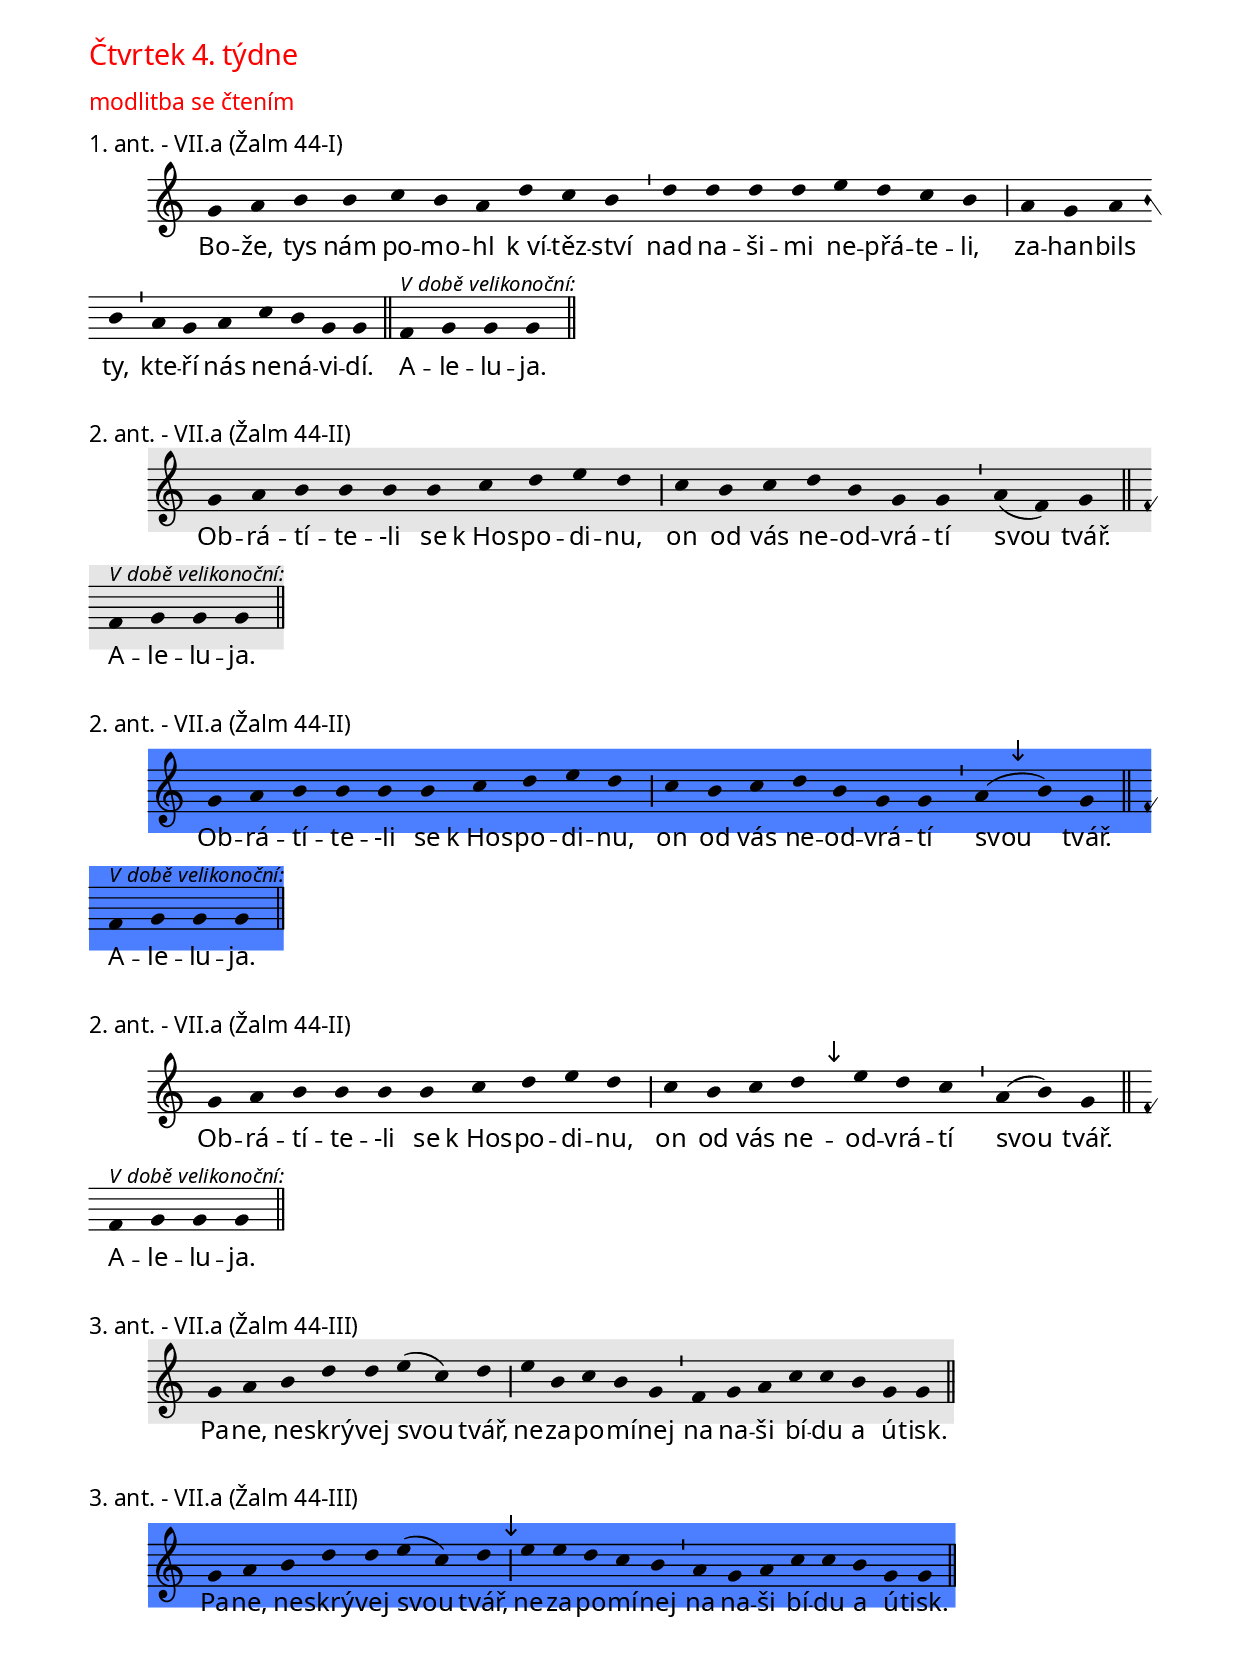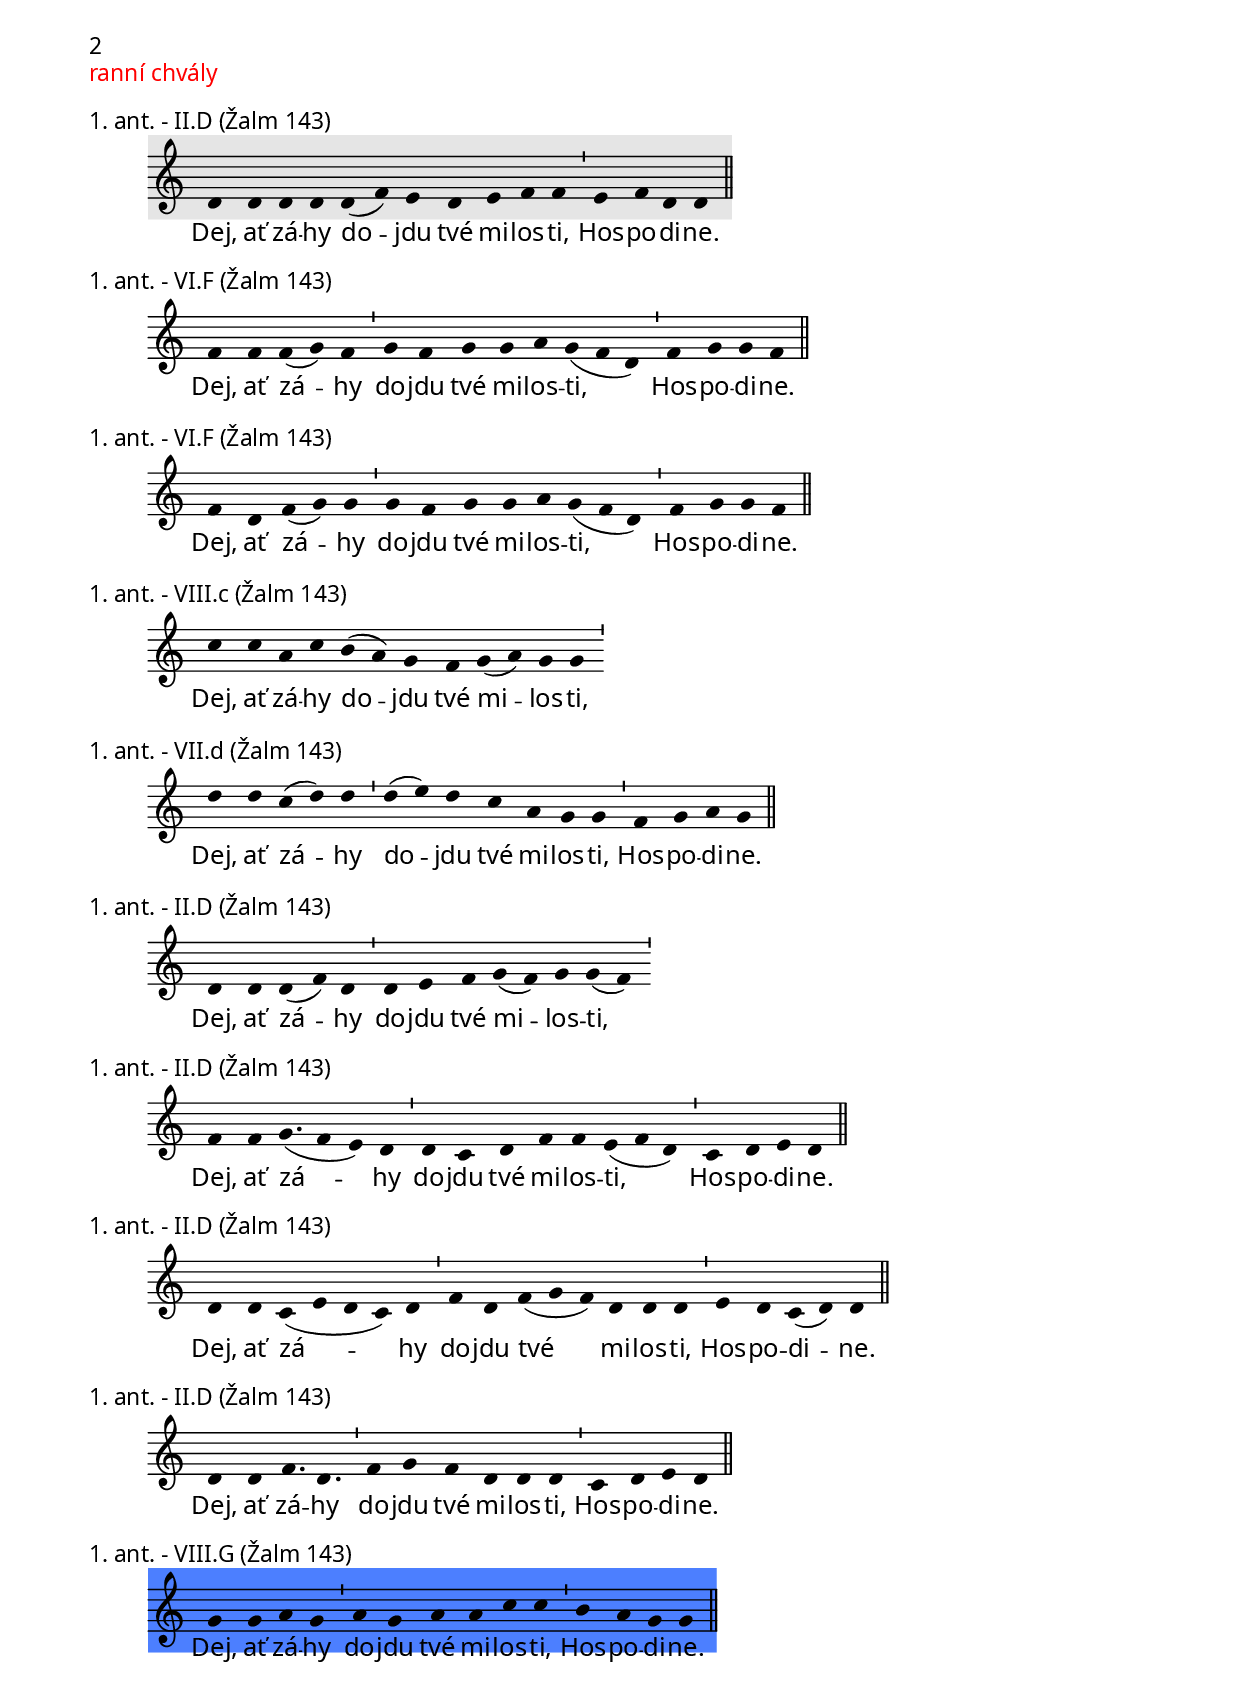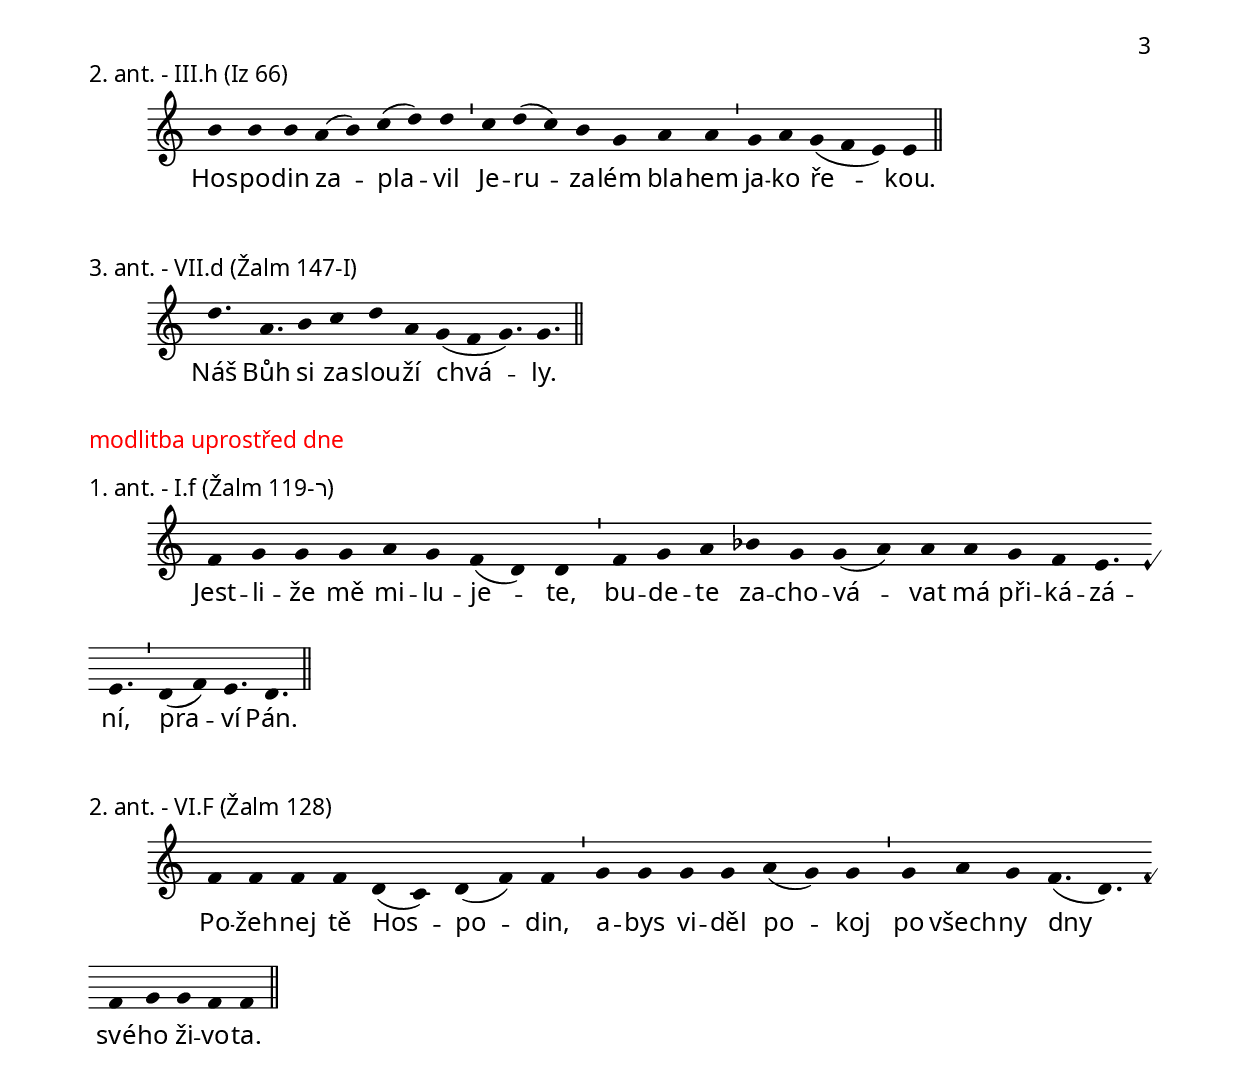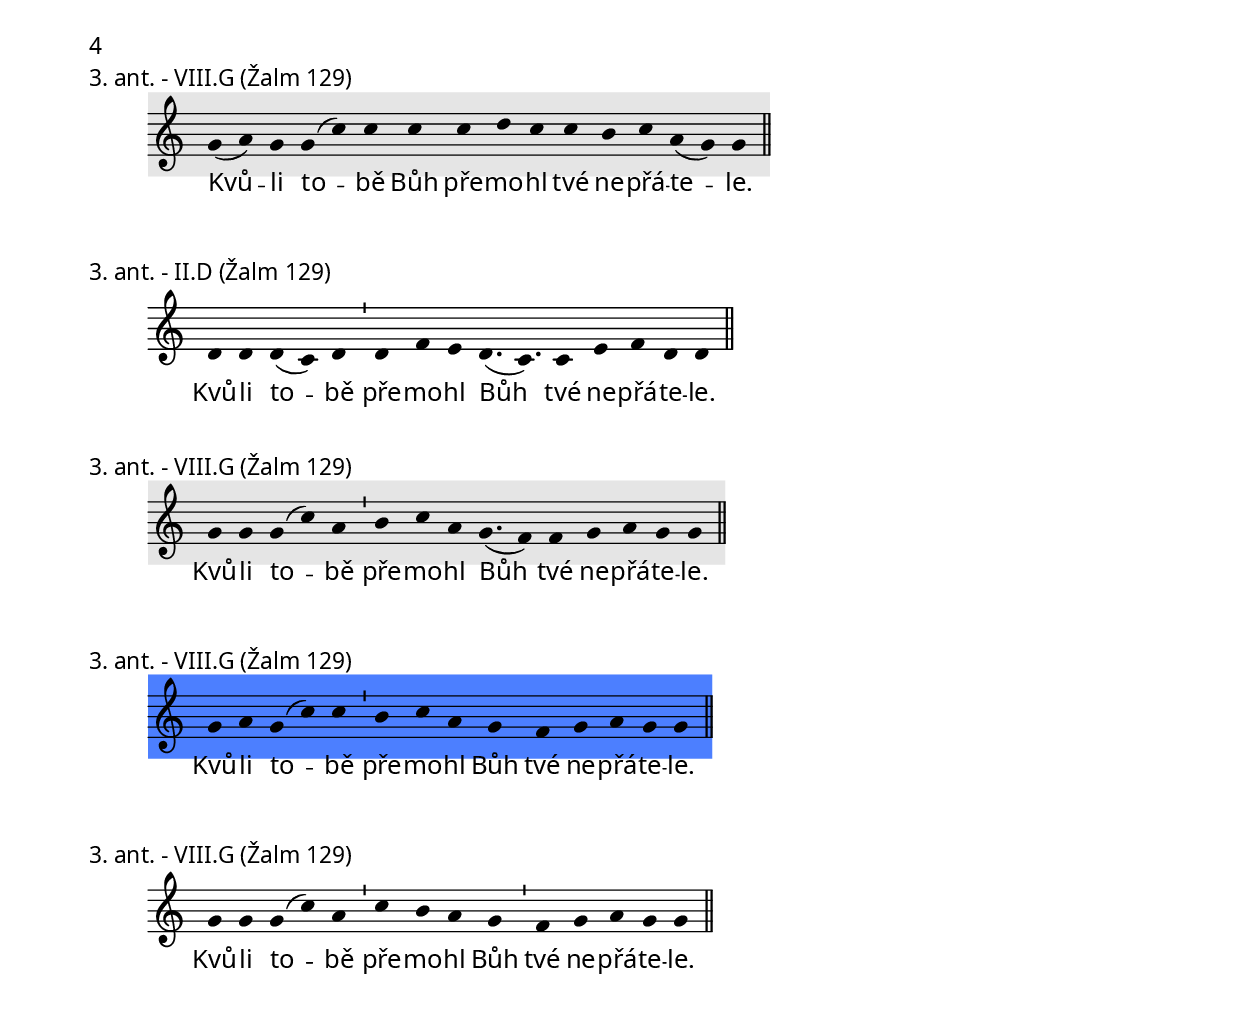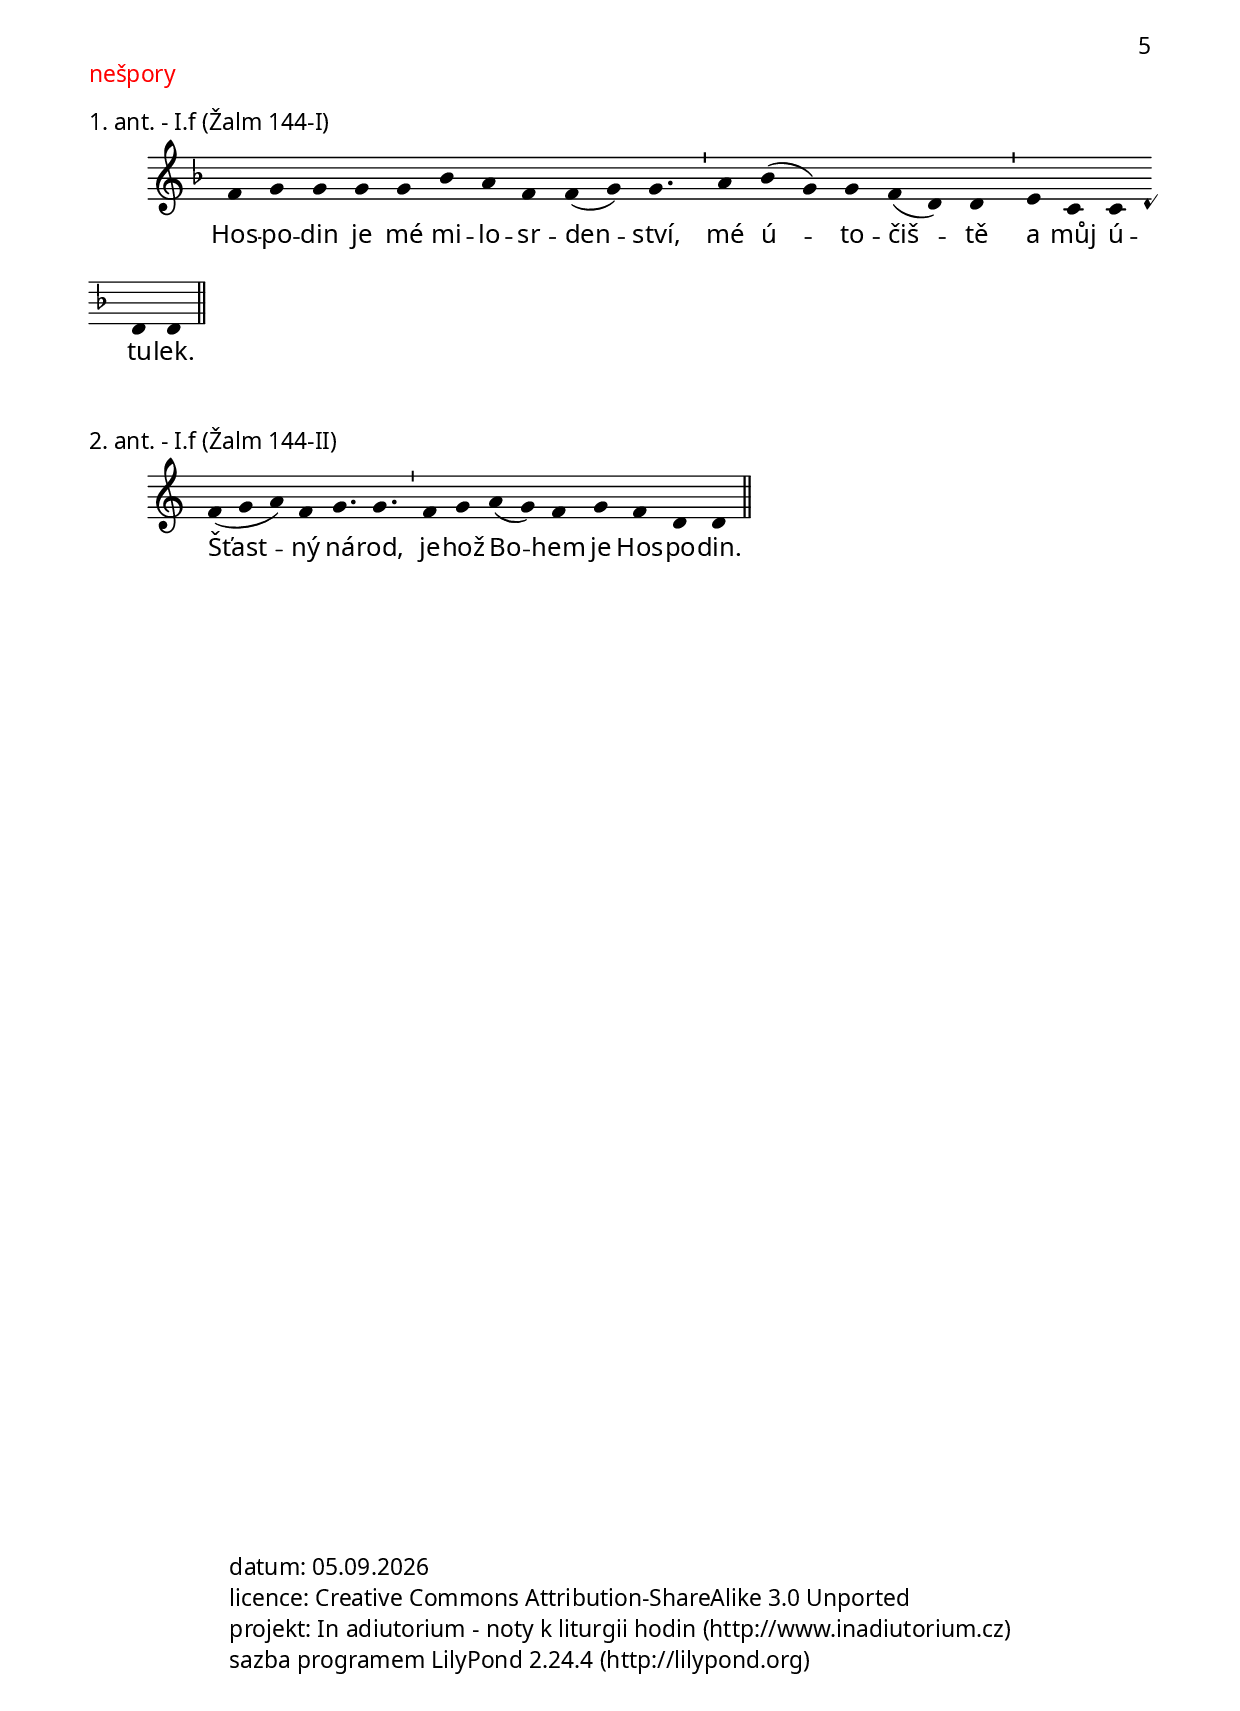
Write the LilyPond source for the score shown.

\include "../spolecne.ly"

\markup {\nadpisDen {Čtvrtek 4. týdne}}

%\markup {\nadpisHodinka {"invitatorium"}}

%\score { \tIIctvrtekInvitatorium }

\markup {\nadpisHodinka {"modlitba se čtením"}}

\score {
  \relative c'' {
    \choralniRezim
    g4 a b b c b a d c b \barMin
    d d d d e d c b \barMaior
    a g a b \barMin
    a g a c b g g \barFinalis

    f^\rubrVelikAleluja g g g \barFinalis
  }
  \addlyrics {
    Bo -- že, tys nám po -- mo -- hl k_ví -- těz -- ství
    nad na -- ši -- mi ne -- přá -- te -- li,
    za -- han -- bils ty,
    kte -- ří nás ne -- ná -- vi -- dí.

    A -- le -- lu -- ja.
  }
  \header {
    quid = "1. ant."
    modus = "VII"
    differentia = "a"
    psalmus = "Žalm 44-I"
    id = "mc-ant1"
    piece = \markup {\sestavTitulek}
  }
}

\score {
  \relative c'' {
    \zvyraznovacSedy
    \choralniRezim
    g4 a b b b b c d e d \barMaior
    c b c d b g g \barMin a( f) g \barFinalis

    f^\rubrVelikAleluja g g g \barFinalis
  }
  \addlyrics {
    Ob -- rá -- tí -- te -- -li se k_Hos -- po -- di -- nu,
    on od vás ne -- od -- vrá -- tí svou tvář.

    A -- le -- lu -- ja.
  }
  \header {
    quid = "2. ant."
    modus = "VII"
    differentia = "a"
    psalmus = "Žalm 44-II"
    id = "mc-ant2"
    piece = \markup {\sestavTitulek}
  }
}

\score {
  \relative c'' {
    \zvyraznovacModry
    \choralniRezim
    g4 a b b b b c d e d \barMaior
    c b c d b g g \barMin a( \mark\sipka b) g \barFinalis

    f^\rubrVelikAleluja g g g \barFinalis
  }
  \addlyrics {
    Ob -- rá -- tí -- te -- -li se k_Hos -- po -- di -- nu,
    on od vás ne -- od -- vrá -- tí svou tvář.

    A -- le -- lu -- ja.
  }
  \header {
    quid = "2. ant."
    modus = "VII"
    differentia = "a"
    psalmus = "Žalm 44-II"
    id = "mc-ant2"
    piece = \markup {\sestavTitulek}
  }
}

\score {
  \relative c'' {
    \choralniRezim
    g4 a b b b b c d e d \barMaior
    c b c d \mark\sipka e d c \barMin a( b) g \barFinalis

    f^\rubrVelikAleluja g g g \barFinalis
  }
  \addlyrics {
    Ob -- rá -- tí -- te -- -li se k_Hos -- po -- di -- nu,
    on od vás ne -- od -- vrá -- tí svou tvář.

    A -- le -- lu -- ja.
  }
  \header {
    quid = "2. ant."
    modus = "VII"
    differentia = "a"
    psalmus = "Žalm 44-II"
    id = "mc-ant2"
    piece = \markup {\sestavTitulek}
  }
}

\score {
  \relative c'' {
    \zvyraznovacSedy
    \choralniRezim
    g4 a b d d e( c) d \barMaior
    e b c b g \barMin f g a c c b g g \barFinalis
  }
  \addlyrics {
    Pa -- ne, ne -- skrý -- vej svou tvář,
    ne -- za -- po -- mí -- nej na na -- ši bí -- du a ú -- tisk.

    % v breviari neni aleluja
  }
  \header {
    quid = "3. ant."
    modus = "VII"
    differentia = "a"
    psalmus = "Žalm 44-III"
    placet = "_nezapomínej_ je výrazně nelibozvučné"
    id = "mc-ant3"
    piece = \markup {\sestavTitulek}
  }
}

\score {
  \relative c'' {
    \zvyraznovacModry
    \choralniRezim
    g4 a b d d e( c) d \barMaior
    \mark\sipka e e d c b \barMin
    a g a c c b g g \barFinalis
  }
  \addlyrics {
    Pa -- ne, ne -- skrý -- vej svou tvář,
    ne -- za -- po -- mí -- nej
    na na -- ši bí -- du a ú -- tisk.

    % v breviari neni aleluja
  }
  \header {
    quid = "3. ant."
    modus = "VII"
    differentia = "a"
    psalmus = "Žalm 44-III"
    id = "mc-ant3"
    piece = \markup {\sestavTitulek}
  }
}

\pageBreak

\markup {\nadpisHodinka {"ranní chvály"}}

\score {
  \relative c' {
    \zvyraznovacSedy
    \choralniRezim
    d4 d d d d( f) e d e f f \barMin e f d d \barFinalis
  }
  \addlyrics {
    Dej, ať zá -- hy do -- jdu tvé mi -- los -- ti, Hos -- po -- di -- ne.
  }
  \header {
    quid = "1. ant."
    modus = "II"
    differentia = "D"
    psalmus = "Žalm 143"
    placet = "zkusit jinak"
    id = "rch-ant1"
    piece = \markup {\sestavTitulek}
  }
}

\score {
  \relative c' {
    \choralniRezim
    f4 f f( g) f \barMin
    g f g g a g( f d) \barMin
    f g g f \barFinalis
  }
  \addlyrics {
    Dej, ať zá -- hy
    do -- jdu tvé mi -- los -- ti,
    Hos -- po -- di -- ne.
  }
  \header {
    quid = "1. ant."
    modus = "VI"
    differentia = "F"
    psalmus = "Žalm 143"
    id = "rch-ant1"
    piece = \markup {\sestavTitulek}
  }
}

\score {
  \relative c' {
    \choralniRezim
    f4 d f( g) g \barMin
    g f g g a g( f d) \barMin
    f g g f \barFinalis
  }
  \addlyrics {
    Dej, ať zá -- hy
    do -- jdu tvé mi -- los -- ti,
    Hos -- po -- di -- ne.
  }
  \header {
    quid = "1. ant."
    modus = "VI"
    differentia = "F"
    psalmus = "Žalm 143"
    id = "rch-ant1"
    piece = \markup {\sestavTitulek}
  }
}

\score {
  \relative c'' {
    \choralniRezim
    c4 c a c b( a) g f g( a) g g \barMin
  }
  \addlyrics {
    Dej, ať zá -- hy do -- jdu tvé mi -- los -- ti,
    Hos -- po -- di -- ne.
  }
  \header {
    quid = "1. ant."
    modus = "VIII"
    differentia = "c"
    psalmus = "Žalm 143"
    id = "rch-ant1"
    piece = \markup {\sestavTitulek}
  }
}

\score {
  \relative c'' {
    \choralniRezim
    d4 d c( d) d \barMin
    d( e) d c a g g \barMin
    f g a g \barFinalis
  }
  \addlyrics {
    Dej, ať zá -- hy
    do -- jdu tvé mi -- los -- ti,
    Hos -- po -- di -- ne.
  }
  \header {
    quid = "1. ant."
    modus = "VII"
    differentia = "d"
    psalmus = "Žalm 143"
    id = "rch-ant1"
    piece = \markup {\sestavTitulek}
  }
}

\score {
  \relative c' {
    \choralniRezim
    d4 d d( f) d \barMin
    d e f g( f) g g( f) \barMin

  }
  \addlyrics {
    Dej, ať zá -- hy
    do -- jdu tvé mi -- los -- ti,
    Hos -- po -- di -- ne.
  }
  \header {
    quid = "1. ant."
    modus = "II"
    differentia = "D"
    psalmus = "Žalm 143"
    id = "rch-ant1"
    piece = \markup {\sestavTitulek}
  }
}

\score {
  \relative c' {
    \choralniRezim
    f4 f g4.( f4 e) d \barMin
    d c d f f e( f d) \barMin
    c d e d \barFinalis
  }
  \addlyrics {
    Dej, ať zá -- hy
    do -- jdu tvé mi -- los -- ti,
    Hos -- po -- di -- ne.
  }
  \header {
    quid = "1. ant."
    modus = "II"
    differentia = "D"
    psalmus = "Žalm 143"
    id = "rch-ant1"
    piece = \markup {\sestavTitulek}
  }
}

\score {
  \relative c' {
    \choralniRezim
    d4 d c( e d c) d \barMin
    f d f( g f) d d d \barMin
    e d c( d) d \barFinalis
  }
  \addlyrics {
    Dej, ať zá -- hy
    do -- jdu tvé mi -- los -- ti,
    Hos -- po -- di -- ne.
  }
  \header {
    quid = "1. ant."
    modus = "II"
    differentia = "D"
    psalmus = "Žalm 143"
    id = "rch-ant1"
    piece = \markup {\sestavTitulek}
  }
}

\score {
  \relative c' {
    \choralniRezim
    d4 d f4. d \barMin
    f4 g f d d d \barMin
    c d e d \barFinalis
  }
  \addlyrics {
    Dej, ať zá -- hy
    do -- jdu tvé mi -- los -- ti,
    Hos -- po -- di -- ne.
  }
  \header {
    quid = "1. ant."
    modus = "II"
    differentia = "D"
    psalmus = "Žalm 143"
    id = "rch-ant1"
    piece = \markup {\sestavTitulek}
  }
}

\score {
  \relative c'' {
    \zvyraznovacModry
    \choralniRezim
    g4 g a g \barMin
    a g a a c c \barMin
    b a g g \barFinalis
  }
  \addlyrics {
    Dej, ať zá -- hy
    do -- jdu tvé mi -- los -- ti,
    Hos -- po -- di -- ne.
  }
  \header {
    quid = "1. ant."
    modus = "VIII"
    differentia = "G"
    psalmus = "Žalm 143"
    id = "rch-ant1"
    piece = \markup {\sestavTitulek}
  }
}

\pageBreak

\score {
  \relative c'' {
    \choralniRezim
    b4 b b a( b) c( d) d \barMin
    c d( c) b g a a \barMin
    g a g( f e) e \barFinalis
  }
  \addlyrics {
    Hos -- po -- din za -- pla -- vil Je -- ru -- za -- lém bla -- hem
    ja -- ko ře -- kou.
  }
  \header {
    quid = "2. ant."
    modus = "III"
    differentia = "h"
    psalmus = "Iz 66"
    id = "rch-ant2"
    piece = \markup {\sestavTitulek}
  }
}

\score {
  \relative c'' {
    \choralniRezim
    d4. a b4 c d a g( f g4.) g \barFinalis
  }
  \addlyrics {
    Náš Bůh si za -- slou -- ží chvá -- ly.
  }
  \header {
    quid = "3. ant."
    modus = "VII"
    differentia = "d"
    psalmus = "Žalm 147-I"
    id = "rch-ant3"
    piece = \markup {\sestavTitulek}
  }
}

%\score { \tIIctvrtekAntBenedictus }

\markup {\nadpisHodinka {"modlitba uprostřed dne"}}

\score {
  \relative c' {
    \choralniRezim
    f4 g g g a g f( d) d \barMin
    f g a bes g g( a) a a g f e4. e \barMin
    d4( f) e4. d \barFinalis
  }
  \addlyrics {
    Jest -- li -- že mě mi -- lu -- je -- te,
    bu -- de -- te za -- cho -- vá -- vat má při -- ká -- zá -- ní,
    pra -- ví Pán.
  }
  \header {
    quid = "1. ant."
    modus = "I"
    differentia = "f"
    psalmus = "Žalm 119-ר"
    id = "up-ant1"
    piece = \markup {\sestavTitulek}
  }
}

\score {
  \relative c' {
    \choralniRezim
    f4 f f f d( c) d( f) f \barMin g g g g a( g) g \barMin
    g a g f4.( d) f4 g g f f \barFinalis
  }
  \addlyrics {
    Po -- žeh -- nej tě Hos -- po -- din,
    a -- bys vi -- děl po -- koj po všech -- ny dny své -- ho ži -- vo -- ta.
  }
  \header {
    quid = "2. ant."
    modus = "VI"
    differentia = "F"
    psalmus = "Žalm 128"
    id = "up-ant2"
    piece = \markup {\sestavTitulek}
  }
}

\pageBreak

\score {
  \relative c'' {
    \zvyraznovacSedy
    \choralniRezim
    g4( a) g g( c) c c c d c c b c a( g) g \barFinalis
  }
  \addlyrics {
    Kvů -- li to -- bě Bůh pře -- mo -- hl tvé ne -- přá -- te -- le.
  }
  \header {
    quid = "3. ant."
    modus = "VIII"
    differentia = "G"
    psalmus = "Žalm 129"
    placet = "lépe"
    id = "up-ant3"
    piece = \markup {\sestavTitulek}
  }
}

\score {
  \relative c' {
    \choralniRezim
    d4 d d( c) d \barMin
    d f e d4.( c)
    c4 e f d d \barFinalis
  }
  \addlyrics {
    Kvů -- li to -- bě
    pře -- mo -- hl Bůh
    tvé ne -- přá -- te -- le.
  }
  \header {
    quid = "3. ant."
    modus = "II"
    differentia = "D"
    psalmus = "Žalm 129"
    id = "up-ant3"
    piece = \markup {\sestavTitulek}
  }
}

\score {
  \relative c'' {
    \zvyraznovacSedy
    \choralniRezim
    g4 g g( c) a \barMin
    b c a g4.( f4) f g a g g \barFinalis
  }
  \addlyrics {
    Kvů -- li to -- bě
    pře -- mo -- hl Bůh tvé ne -- přá -- te -- le.
  }
  \header {
    quid = "3. ant."
    modus = "VIII"
    differentia = "G"
    psalmus = "Žalm 129"
    id = "up-ant3"
    piece = \markup {\sestavTitulek}
  }
}

\score {
  \relative c'' {
    \zvyraznovacModry
    \choralniRezim
    g4 a g( c) c \barMin
    b c a g f g a g g \barFinalis
  }
  \addlyrics {
    Kvů -- li to -- bě
    pře -- mo -- hl Bůh tvé ne -- přá -- te -- le.
  }
  \header {
    quid = "3. ant."
    modus = "VIII"
    differentia = "G"
    psalmus = "Žalm 129"
    id = "up-ant3"
    piece = \markup {\sestavTitulek}
  }
}

\score {
  \relative c'' {
    \choralniRezim
    g4 g g( c) a \barMin
    c b a g \barMin
    f g a g g \barFinalis
  }
  \addlyrics {
    Kvů -- li to -- bě
    pře -- mo -- hl Bůh
    tvé ne -- přá -- te -- le.
  }
  \header {
    quid = "3. ant."
    modus = "VIII"
    differentia = "G"
    psalmus = "Žalm 129"
    id = "up-ant3"
    piece = \markup {\sestavTitulek}
  }
}

\pageBreak

\markup {\nadpisHodinka {"nešpory"}}

\score {
  \relative c' {
    \choralniRezim
    \key f \major
    f4 g g g g bes a f f( g) g4. \barMin
    a4 bes( g) g f( d) d \barMin
    e c c d d \barFinalis
  }
  \addlyrics {
    Hos -- po -- din je mé mi -- lo -- sr -- den -- ství,
    mé ú -- to -- čiš -- tě
    a můj ú -- tu -- lek.
  }
  \header {
    quid = "1. ant."
    modus = "I"
    differentia = "f"
    psalmus = "Žalm 144-I"
    id = "ne-ant1"
    piece = \markup {\sestavTitulek}
  }
}

\score {
  \relative c' {
    \choralniRezim
    f4( g a) f g4. g \barMin
    f4 g a( g) f g f d d \barFinalis
  }
  \addlyrics {
    Šťast -- ný ná -- rod, je -- hož Bo -- hem je Hos -- po -- din.
  }
  \header {
    quid = "2. ant."
    modus = "I"
    differentia = "f"
    psalmus = "Žalm 144-II"
    placet = "zdá se, že skutečnou finálou je spíš f než d"
    id = "ne-ant2"
    piece = \markup {\sestavTitulek}
  }
}

%\score { \tIIctvrtekNespAntIII }

%\score { \tIIctvrtekAntMagnificat }